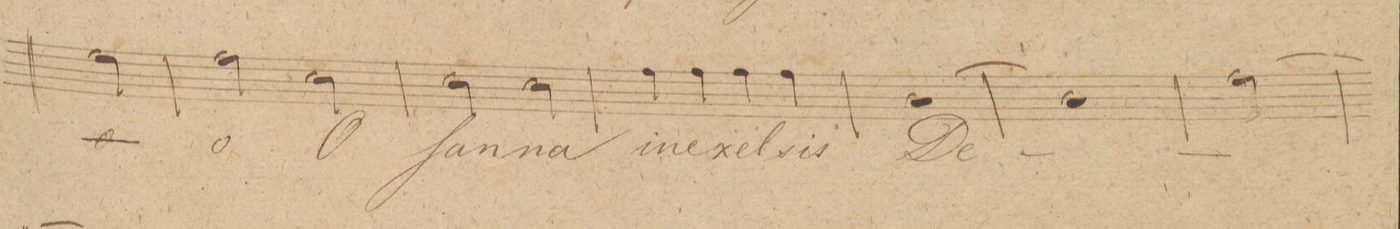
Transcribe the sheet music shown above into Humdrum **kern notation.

**kern	**text	**dynam
*I"Baſso.	*	*
*clefF4	*	*
*k[f#c#g#]	*	*
*met(c)	*	*
*M4/4	*	*
2G#\	.	.
=81	=81	=81
1ryy	.	.
=82	=82	=82
1ryy	.	.
=83	=83	=83
2A\	-o	.
2E\	O-	.
=84	=84	=84
2E\	-ſan-	.
2E\	-na	.
=85	=85	=85
4A\	in	.
4A\	e-	.
4A\	-xel-	.
4A\	-sis	.
=86	=86	=86
[1D	De-	.
=87	=87	=87
1D]	.	.
=88	=88	=88
[1A	.	.
=89	=89	=89
*-	*-	*-
